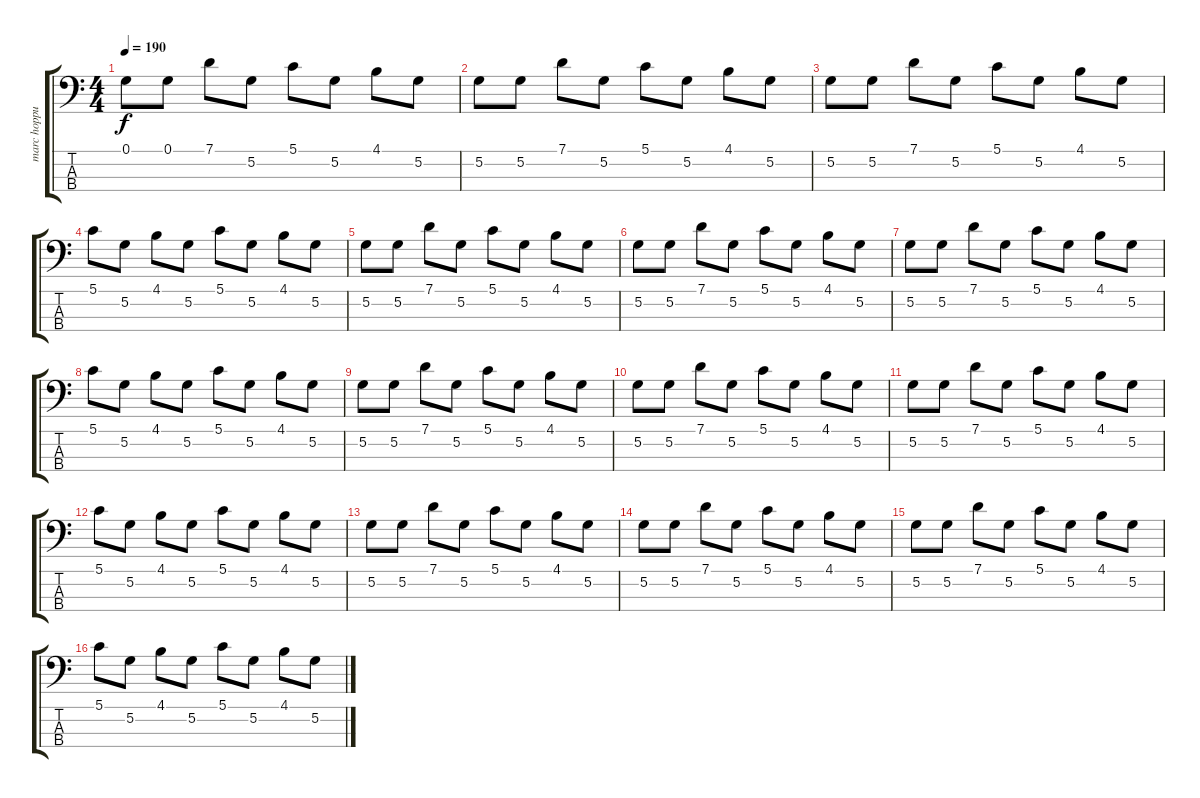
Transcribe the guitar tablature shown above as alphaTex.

\track ("marc hoppus" "marc hoppu") {instrument electricbasspick}
\staff {score tabs}
\tuning (G2 D2 A1 E1) {hide}
\ts (4 4)
\tempo 190
\clef f4
\ks c
0.1.8{dy f instrument electricbasspick} 0.1.8 7.1.8 5.2.8 5.1.8 5.2.8 4.1.8 5.2.8 |
5.2.8 5.2.8 7.1.8 5.2.8 5.1.8 5.2.8 4.1.8 5.2.8 |
5.2.8 5.2.8 7.1.8 5.2.8 5.1.8 5.2.8 4.1.8 5.2.8 |
5.1.8 5.2.8 4.1.8 5.2.8 5.1.8 5.2.8 4.1.8 5.2.8 |
5.2.8 5.2.8 7.1.8 5.2.8 5.1.8 5.2.8 4.1.8 5.2.8 |
5.2.8 5.2.8 7.1.8 5.2.8 5.1.8 5.2.8 4.1.8 5.2.8 |
5.2.8 5.2.8 7.1.8 5.2.8 5.1.8 5.2.8 4.1.8 5.2.8 |
5.1.8 5.2.8 4.1.8 5.2.8 5.1.8 5.2.8 4.1.8 5.2.8 |
5.2.8 5.2.8 7.1.8 5.2.8 5.1.8 5.2.8 4.1.8 5.2.8 |
5.2.8 5.2.8 7.1.8 5.2.8 5.1.8 5.2.8 4.1.8 5.2.8 |
5.2.8 5.2.8 7.1.8 5.2.8 5.1.8 5.2.8 4.1.8 5.2.8 |
5.1.8 5.2.8 4.1.8 5.2.8 5.1.8 5.2.8 4.1.8 5.2.8 |
5.2.8 5.2.8 7.1.8 5.2.8 5.1.8 5.2.8 4.1.8 5.2.8 |
5.2.8 5.2.8 7.1.8 5.2.8 5.1.8 5.2.8 4.1.8 5.2.8 |
5.2.8 5.2.8 7.1.8 5.2.8 5.1.8 5.2.8 4.1.8 5.2.8 |
5.1.8 5.2.8 4.1.8 5.2.8 5.1.8 5.2.8 4.1.8 5.2.8
